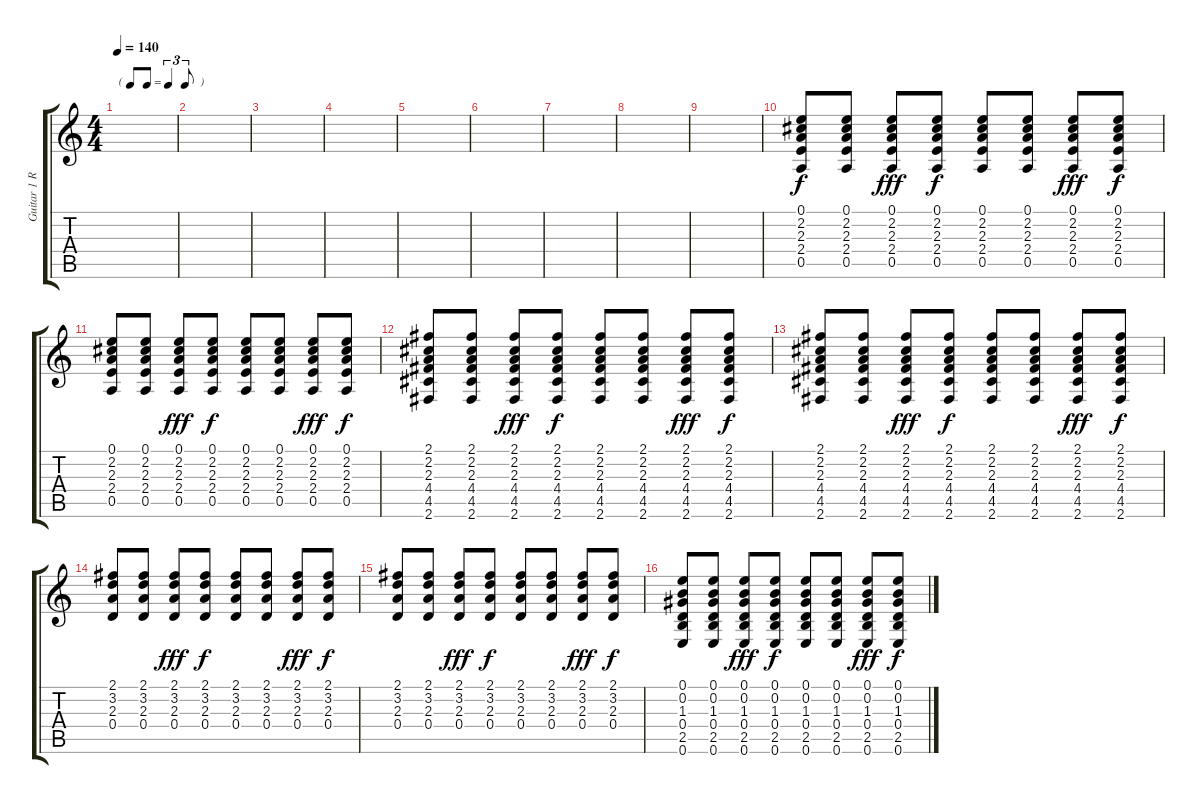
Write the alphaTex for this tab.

\track ("Guitar 1 Rythm" "Guitar 1 R") {instrument acousticguitarnylon}
\staff {score tabs}
\tuning (E4 B3 G3 D3 A2 E2) {hide}
\ts (4 4)
\tf triplet8th
\tempo 140
\clef g2
\ks c
|
|
|
|
|
|
|
|
|
(0.1 2.2 2.3 2.4 0.5).8 (0.1 2.2 2.3 2.4 0.5).8 (0.1 2.2 2.3 2.4 0.5).8{dy fff} (0.1 2.2 2.3 2.4 0.5).8{dy f} (0.1 2.2 2.3 2.4 0.5).8 (0.1 2.2 2.3 2.4 0.5).8 (0.1 2.2 2.3 2.4 0.5).8{dy fff} (0.1 2.2 2.3 2.4 0.5).8{dy f} |
(0.1 2.2 2.3 2.4 0.5).8 (0.1 2.2 2.3 2.4 0.5).8 (0.1 2.2 2.3 2.4 0.5).8{dy fff} (0.1 2.2 2.3 2.4 0.5).8{dy f} (0.1 2.2 2.3 2.4 0.5).8 (0.1 2.2 2.3 2.4 0.5).8 (0.1 2.2 2.3 2.4 0.5).8{dy fff} (0.1 2.2 2.3 2.4 0.5).8{dy f} |
(2.1 2.2 2.3 4.4 4.5 2.6).8 (2.1 2.2 2.3 4.4 4.5 2.6).8 (2.1 2.2 2.3 4.4 4.5 2.6).8{dy fff} (2.1 2.2 2.3 4.4 4.5 2.6).8{dy f} (2.1 2.2 2.3 4.4 4.5 2.6).8 (2.1 2.2 2.3 4.4 4.5 2.6).8 (2.1 2.2 2.3 4.4 4.5 2.6).8{dy fff} (2.1 2.2 2.3 4.4 4.5 2.6).8{dy f} |
(2.1 2.2 2.3 4.4 4.5 2.6).8 (2.1 2.2 2.3 4.4 4.5 2.6).8 (2.1 2.2 2.3 4.4 4.5 2.6).8{dy fff} (2.1 2.2 2.3 4.4 4.5 2.6).8{dy f} (2.1 2.2 2.3 4.4 4.5 2.6).8 (2.1 2.2 2.3 4.4 4.5 2.6).8 (2.1 2.2 2.3 4.4 4.5 2.6).8{dy fff} (2.1 2.2 2.3 4.4 4.5 2.6).8{dy f} |
(2.1 3.2 2.3 0.4).8 (2.1 3.2 2.3 0.4).8 (2.1 3.2 2.3 0.4).8{dy fff} (2.1 3.2 2.3 0.4).8{dy f} (2.1 3.2 2.3 0.4).8 (2.1 3.2 2.3 0.4).8 (2.1 3.2 2.3 0.4).8{dy fff} (2.1 3.2 2.3 0.4).8{dy f} |
(2.1 3.2 2.3 0.4).8 (2.1 3.2 2.3 0.4).8 (2.1 3.2 2.3 0.4).8{dy fff} (2.1 3.2 2.3 0.4).8{dy f} (2.1 3.2 2.3 0.4).8 (2.1 3.2 2.3 0.4).8 (2.1 3.2 2.3 0.4).8{dy fff} (2.1 3.2 2.3 0.4).8{dy f} |
(0.1 0.2 1.3 0.4 2.5 0.6).8 (0.1 0.2 1.3 0.4 2.5 0.6).8 (0.1 0.2 1.3 0.4 2.5 0.6).8{dy fff} (0.1 0.2 1.3 0.4 2.5 0.6).8{dy f} (0.1 0.2 1.3 0.4 2.5 0.6).8 (0.1 0.2 1.3 0.4 2.5 0.6).8 (0.1 0.2 1.3 0.4 2.5 0.6).8{dy fff} (0.1 0.2 1.3 0.4 2.5 0.6).8{dy f}
